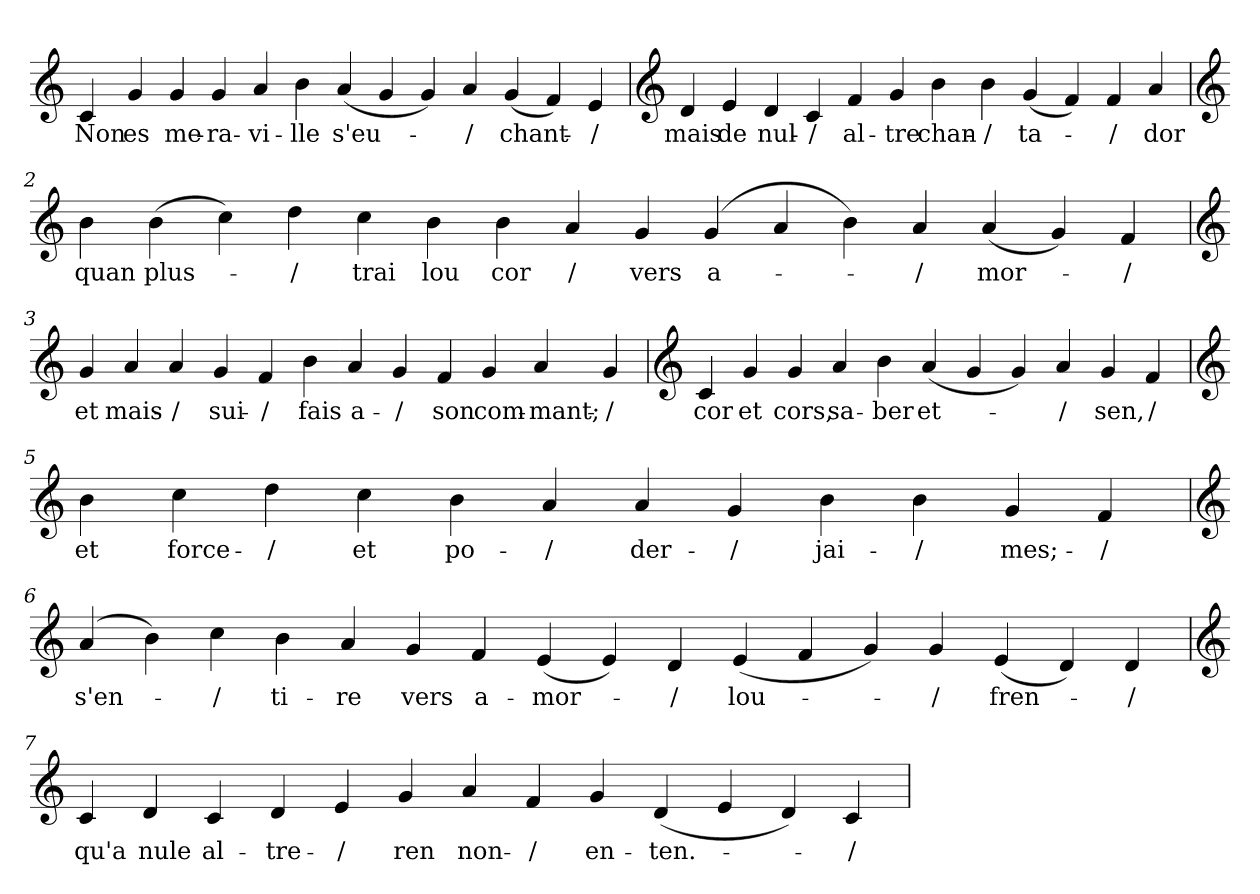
**kern	**text
*part1	*part1
*staff1	*staff1
*clefG2	*
=	=
4c	Non
4g	es
4g	me-
4g	-ra-
4a	-vi-
4b	-lle
(4a	s'eu-
4g	.
4g)	.
4a	-/
(4g	chant-
4f)	.
4e	-/
=1	=1
*clefG2	*
4d	mais
4e	de
4d	nul-
4c	-/
4f	al-
4g	-tre
4b	chan-
4b	-/
(4g	ta-
4f)	.
4f	-/
4a	dor
=2	=2
*clefG2	*
4b	quan
(4b	plus-
4cc)	.
4dd	-/
4cc	trai
4b	lou
4b	cor
4a	/
4g	vers
(4g	a-
4a	.
4b)	.
4a	-/
(4a	mor-
4g)	.
4f	-/
=3	=3
*clefG2	*
4g	et
4a	mais-
4a	-/
4g	sui-
4f	-/
4b	fais
4a	a-
4g	-/
4f	son
4g	com-
4a	-mant;-
4g	-/
=4	=4
*clefG2	*
4c	cor
4g	et
4g	cors,
4a	sa-
4b	-ber
(4a	et-
4g	.
4g)	.
4a	-/
4g	sen,
4f	/
=5	=5
*clefG2	*
4b	et
4cc	force-
4dd	-/
4cc	et
4b	po-
4a	-/
4a	der-
4g	-/
4b	jai-
4b	-/
4g	mes;-
4f	-/
=6	=6
*clefG2	*
(4a	s'en-
4b)	.
4cc	-/
4b	ti-
4a	-re
4g	vers
4f	a-
(4e	-mor-
4e)	.
4d	-/
(4e	lou-
4f	.
4g)	.
4g	-/
(4e	fren-
4d)	.
4d	-/
=7	=7
*clefG2	*
4c	qu'a
4d	nule
4c	al-
4d	-tre-
4e	-/
4g	ren
4a	non-
4f	-/
4g	en-
(4d	-ten.-
4e	.
4d)	.
4c	-/
=	=
*-	*-
